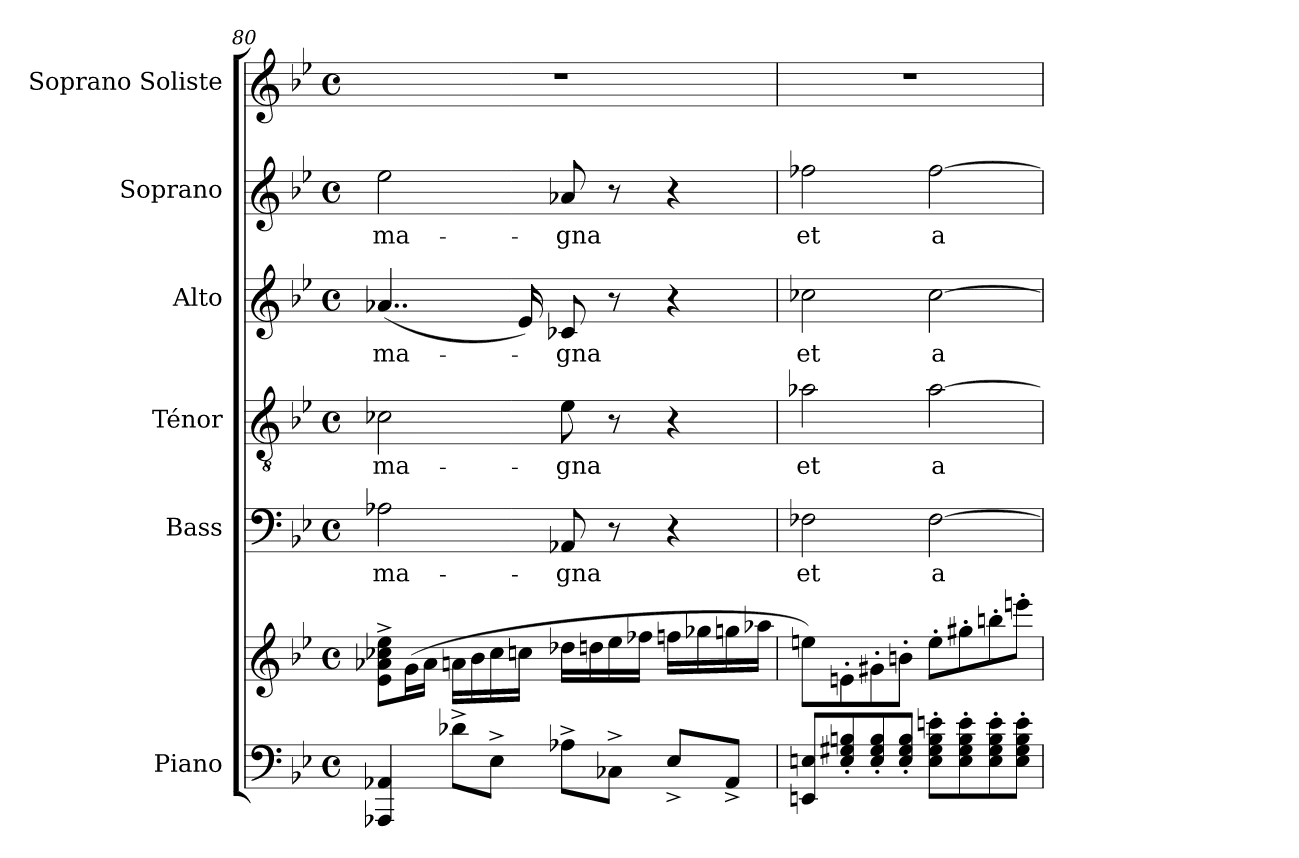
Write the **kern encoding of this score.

**kern	**kern	**kern	**text	**kern	**text	**kern	**text	**kern	**text	**kern
*part6	*part6	*part5	*part5	*part4	*part4	*part3	*part3	*part2	*part2	*part1
*staff7	*staff6	*staff5	*staff5	*staff4	*staff4	*staff3	*staff3	*staff2	*staff2	*staff1
*I"Piano	*	*I"Bass	*	*I"Ténor	*	*I"Alto	*	*I"Soprano	*	*I"Soprano Soliste
*I'Pno.	*	*I'B.	*	*I'T.	*	*I'A.	*	*I'S.	*	*
*clefF4	*clefG2	*clefF4	*	*clefGv2	*	*clefG2	*	*clefG2	*	*clefG2
*k[b-e-]	*k[b-e-]	*k[b-e-]	*	*k[b-e-]	*	*k[b-e-]	*	*k[b-e-]	*	*k[b-e-]
*M4/4	*M4/4	*M4/4	*	*M4/4	*	*M4/4	*	*M4/4	*	*M4/4
*met(c)	*met(c)	*met(c)	*	*met(c)	*	*met(c)	*	*met(c)	*	*met(c)
=80	=80	=80	=80	=80	=80	=80	=80	=80	=80	=80
4AAA-X/ 4AA-X/	8e-\^ 8a-X\^ 8cc-X\^ 8ee-\^L	2A-X\	ma-	2c-X\	ma-	(4..a-X/	ma-	2ee-\	ma-	1r
.	(16g\L	.	.	.	.	.	.	.	.	.
.	16a-\JJ	.	.	.	.	.	.	.	.	.
8d-X^\L	16an\LL	.	.	.	.	.	.	.	.	.
.	16b-\	.	.	.	.	.	.	.	.	.
8E-^\J	16cc-\	.	.	.	.	.	.	.	.	.
.	16ccn\JJ	.	.	.	.	16e-/)	.	.	.	.
8A-X^\L	16dd-X\LL	8AA-X/	-gna	8e-\	-gna	8c-X/	-gna	8a-X/	-gna	.
.	16ddn\	.	.	.	.	.	.	.	.	.
8C-X^\J	16ee-\	8r	.	8r	.	8r	.	8r	.	.
.	16ff-X\JJ	.	.	.	.	.	.	.	.	.
8E-^/L	16ffn\LL	4r	.	4r	.	4r	.	4r	.	.
.	16gg-X\	.	.	.	.	.	.	.	.	.
8AA-^/J	16ggn\	.	.	.	.	.	.	.	.	.
.	16aa-X\JJ	.	.	.	.	.	.	.	.	.
=81	=81	=81	=81	=81	=81	=81	=81	=81	=81	=81
8EEn/ 8En/L	8een\L)	2F-X\	et	2a-X\	et	2cc-X\	et	2ff-X\	et	1r
8E/' 8G#X/' 8Bn/'	8en'\	.	.	.	.	.	.	.	.	.
8E/' 8G#/' 8B/'	8g#X'\	.	.	.	.	.	.	.	.	.
8E/' 8G#/' 8B/'J	8bn'\J	.	.	.	.	.	.	.	.	.
8E\' 8G#\' 8B\' 8en\'L	8ee'\L	[2F-\	a-	[2a-\	a-	[2cc-\	a-	[2ff-\	a-	.
8E\' 8G#\' 8B\' 8e\'	8gg#X'\	.	.	.	.	.	.	.	.	.
8E\' 8G#\' 8B\' 8e\'	8bbn'\	.	.	.	.	.	.	.	.	.
8E\' 8G#\' 8B\' 8e\'J	8eeen'\J	.	.	.	.	.	.	.	.	.
=	=	=	=	=	=	=	=	=	=	=
*-	*-	*-	*-	*-	*-	*-	*-	*-	*-	*-
